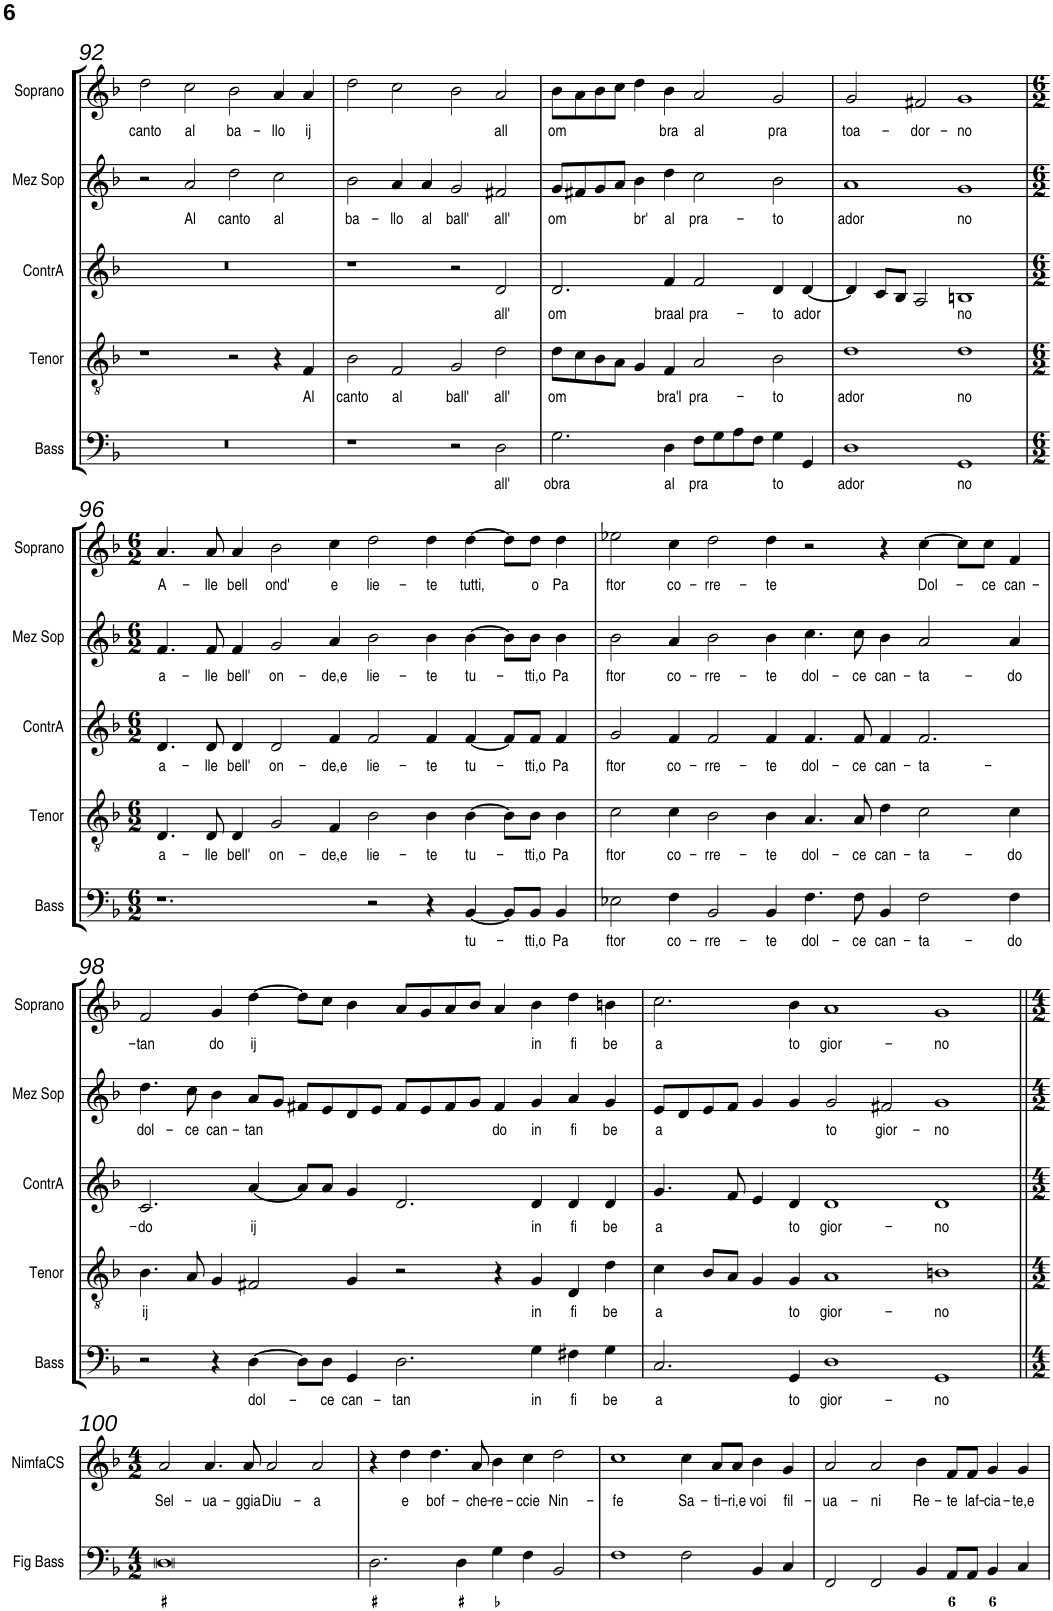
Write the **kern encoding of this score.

**kern	**kern	**text	**kern	**text	**kern	**text	**kern	**text	**kern	**text	**kern	**text
*part7	*part6	*part6	*part5	*part5	*part4	*part4	*part3	*part3	*part2	*part2	*part1	*part1
*staff7	*staff6	*staff6	*staff5	*staff5	*staff4	*staff4	*staff3	*staff3	*staff2	*staff2	*staff1	*staff1
*I"Fig Bass	*I"Bass	*	*I"Tenor	*	*I"ContrA	*	*I"Mez Sop	*	*I"Soprano	*	*I"Nimfa del Coro	*
*I'Fig Bass	*I'Bass	*	*I'Tenor	*	*I'ContrA	*	*I'Mez Sop	*	*I'Soprano	*	*	*
!!LO:PB:g=z
*clefF4	*clefF4	*	*clefGv2	*	*clefG2	*	*clefG2	*	*clefG2	*	*clefG2	*
*k[b-]	*k[b-]	*	*k[b-]	*	*k[b-]	*	*k[b-]	*	*k[b-]	*	*k[b-]	*
*M4/2	*M4/2	*	*M4/2	*	*M4/2	*	*M4/2	*	*M4/2	*	*M4/2	*
=92	=92	=92	=92	=92	=92	=92	=92	=92	=92	=92	=92	=92
!	!	!	!	!	!	!	!	!	!	!LO:LY:b	!	!
0r	0r	.	1r	.	0r	.	2r	.	2dd\	canto	0r	.
!	!	!	!	!	!	!	!	!LO:LY:b	!	!LO:LY:b	!	!
.	.	.	.	.	.	.	2a/	Al	2cc\	al	.	.
!	!	!	!	!	!	!	!	!LO:LY:b	!	!LO:LY:b	!	!
.	.	.	2r	.	.	.	2dd\	canto	2b-\	ba-	.	.
!	!	!	!	!	!	!	!	!LO:LY:b	!	!LO:LY:b	!	!
.	.	.	4r	.	.	.	2cc\	al	4a/	-llo	.	.
!	!	!	!	!LO:LY:b	!	!	!	!	!	!LO:LY:b	!	!
.	.	.	4F/	Al	.	.	.	.	4a/	ij	.	.
=93	=93	=93	=93	=93	=93	=93	=93	=93	=93	=93	=93	=93
!	!	!	!	!LO:LY:b	!	!	!	!LO:LY:b	!	!	!	!
0r	1r	.	2B-\	canto	1r	.	2b-\	ba-	2dd\	.	0r	.
!	!	!	!	!LO:LY:b	!	!	!	!LO:LY:b	!	!	!	!
.	.	.	2F/	al	.	.	4a/	-llo	2cc\	.	.	.
!	!	!	!	!	!	!	!	!LO:LY:b	!	!	!	!
.	.	.	.	.	.	.	4a/	al	.	.	.	.
!	!	!	!	!LO:LY:b	!	!	!	!LO:LY:b	!	!	!	!
.	2r	.	2G/	ball'	2r	.	2g/	ball'	2b-\	.	.	.
!	!	!LO:LY:b	!	!LO:LY:b	!	!LO:LY:b	!	!LO:LY:b	!	!LO:LY:b	!	!
.	2D\	all'	2d\	all'	2d/	all'	2f#X/	all'	2a/	all	.	.
=94	=94	=94	=94	=94	=94	=94	=94	=94	=94	=94	=94	=94
!	!	!LO:LY:b	!	!LO:LY:b	!	!LO:LY:b	!	!LO:LY:b	!	!LO:LY:b	!	!
0r	2.G\	obra	8d\L	om	2.d/	om	8g/L	om	8b-\L	om	0r	.
.	.	.	8c\	.	.	.	8f#X/	.	8a\	.	.	.
.	.	.	8B-\	.	.	.	8g/	.	8b-\	.	.	.
.	.	.	8A\J	.	.	.	8a/J	.	8cc\J	.	.	.
!	!	!	!	!	!	!	!	!LO:LY:b	!	!	!	!
.	.	.	4G/	.	.	.	4b-\	br'	4dd\	.	.	.
!	!	!LO:LY:b	!	!LO:LY:b	!	!LO:LY:b	!	!LO:LY:b	!	!LO:LY:b	!	!
.	4D\	al	4F/	bra'l	4f/	braal	4dd\	al	4b-\	bra	.	.
!	!	!LO:LY:b	!	!LO:LY:b	!	!LO:LY:b	!	!LO:LY:b	!	!LO:LY:b	!	!
.	8F\L	pra	2A/	pra-	2f/	pra-	2cc\	pra-	2a/	al	.	.
.	8G\	.	.	.	.	.	.	.	.	.	.	.
.	8A\	.	.	.	.	.	.	.	.	.	.	.
.	8F\J	.	.	.	.	.	.	.	.	.	.	.
!	!	!LO:LY:b	!	!LO:LY:b	!	!LO:LY:b	!	!LO:LY:b	!	!LO:LY:b	!	!
.	4G\	to	2B-\	-to	4d/	-to	2b-\	-to	2g/	pra	.	.
!	!	!	!	!	!	!LO:LY:b	!	!	!	!	!	!
.	4GG/	.	.	.	[4d/	ador	.	.	.	.	.	.
=95	=95	=95	=95	=95	=95	=95	=95	=95	=95	=95	=95	=95
!	!	!LO:LY:b	!	!LO:LY:b	!	!	!	!LO:LY:b	!	!LO:LY:b	!	!
0r	1D	ador	1d	ador	4d/]	.	1a	ador	2g/	toa-	0r	.
.	.	.	.	.	8c/L	.	.	.	.	.	.	.
.	.	.	.	.	8B-/J	.	.	.	.	.	.	.
!	!	!	!	!	!	!	!	!	!	!LO:LY:b	!	!
.	.	.	.	.	2A/	.	.	.	2f#X/	-dor-	.	.
!	!	!LO:LY:b	!	!LO:LY:b	!	!LO:LY:b	!	!LO:LY:b	!	!LO:LY:b	!	!
.	1GG	no	1d	no	1Bn	no	1g	no	1g	-no	.	.
!!LO:LB:g=z
=96	=96	=96	=96	=96	=96	=96	=96	=96	=96	=96	=96	=96
*M6/2	*M6/2	*	*M6/2	*	*M6/2	*	*M6/2	*	*M6/2	*	*M6/2	*
!	!	!	!	!LO:LY:b	!	!LO:LY:b	!	!LO:LY:b	!	!LO:LY:b	!	!
0.r	1.r	.	4.D/	a-	4.d/	a-	4.f/	a-	4.a/	A-	0.r	.
!	!	!	!	!LO:LY:b	!	!LO:LY:b	!	!LO:LY:b	!	!LO:LY:b	!	!
.	.	.	8D/	-lle	8d/	-lle	8f/	-lle	8a/	-lle	.	.
!	!	!	!	!LO:LY:b	!	!LO:LY:b	!	!LO:LY:b	!	!LO:LY:b	!	!
.	.	.	4D/	bell'	4d/	bell'	4f/	bell'	4a/	bell	.	.
!	!	!	!	!LO:LY:b	!	!LO:LY:b	!	!LO:LY:b	!	!LO:LY:b	!	!
.	.	.	2G/	on-	2d/	on-	2g/	on-	2b-\	ond'	.	.
!	!	!	!	!LO:LY:b	!	!LO:LY:b	!	!LO:LY:b	!	!LO:LY:b	!	!
.	.	.	4F/	-de,e	4f/	-de,e	4a/	-de,e	4cc\	e	.	.
!	!	!	!	!LO:LY:b	!	!LO:LY:b	!	!LO:LY:b	!	!LO:LY:b	!	!
.	2r	.	2B-\	lie-	2f/	lie-	2b-\	lie-	2dd\	lie-	.	.
!	!	!	!	!LO:LY:b	!	!LO:LY:b	!	!LO:LY:b	!	!LO:LY:b	!	!
.	4r	.	4B-\	-te	4f/	-te	4b-\	-te	4dd\	-te	.	.
!	!	!LO:LY:b	!	!LO:LY:b	!	!LO:LY:b	!	!LO:LY:b	!	!LO:LY:b	!	!
.	[4BB-/	tu-	[4B-\	tu-	[4f/	tu-	[4b-\	tu-	[4dd\	tutti,	.	.
.	8BB-/L]	.	8B-\L]	.	8f/L]	.	8b-\L]	.	8dd\L]	.	.	.
!	!	!LO:LY:b	!	!LO:LY:b	!	!LO:LY:b	!	!LO:LY:b	!	!LO:LY:b	!	!
.	8BB-/J	-tti,o	8B-\J	-tti,o	8f/J	-tti,o	8b-\J	-tti,o	8dd\J	o	.	.
!	!	!LO:LY:b	!	!LO:LY:b	!	!LO:LY:b	!	!LO:LY:b	!	!LO:LY:b	!	!
.	4BB-/	Pa	4B-\	Pa	4f/	Pa	4b-\	Pa	4dd\	Pa	.	.
=97	=97	=97	=97	=97	=97	=97	=97	=97	=97	=97	=97	=97
!	!	!LO:LY:b	!	!LO:LY:b	!	!LO:LY:b	!	!LO:LY:b	!	!LO:LY:b	!	!
0.r	2E-X\	ftor	2c\	ftor	2g/	ftor	2b-\	ftor	2ee-X\	ftor	0.r	.
!	!	!LO:LY:b	!	!LO:LY:b	!	!LO:LY:b	!	!LO:LY:b	!	!LO:LY:b	!	!
.	4F\	co-	4c\	co-	4f/	co-	4a/	co-	4cc\	co-	.	.
!	!	!LO:LY:b	!	!LO:LY:b	!	!LO:LY:b	!	!LO:LY:b	!	!LO:LY:b	!	!
.	2BB-/	-rre-	2B-\	-rre-	2f/	-rre-	2b-\	-rre-	2dd\	-rre-	.	.
!	!	!LO:LY:b	!	!LO:LY:b	!	!LO:LY:b	!	!LO:LY:b	!	!LO:LY:b	!	!
.	4BB-/	-te	4B-\	-te	4f/	-te	4b-\	-te	4dd\	-te	.	.
!	!	!LO:LY:b	!	!LO:LY:b	!	!LO:LY:b	!	!LO:LY:b	!	!	!	!
.	4.F\	dol-	4.A/	dol-	4.f/	dol-	4.cc\	dol-	2r	.	.	.
!	!	!LO:LY:b	!	!LO:LY:b	!	!LO:LY:b	!	!LO:LY:b	!	!	!	!
.	8F\	-ce	8A/	-ce	8f/	-ce	8cc\	-ce	.	.	.	.
!	!	!LO:LY:b	!	!LO:LY:b	!	!LO:LY:b	!	!LO:LY:b	!	!	!	!
.	4BB-/	can-	4d\	can-	4f/	can-	4b-\	can-	4r	.	.	.
!	!	!LO:LY:b	!	!LO:LY:b	!	!LO:LY:b	!	!LO:LY:b	!	!LO:LY:b	!	!
.	2F\	-ta-	2c\	-ta-	2.f/	-ta-	2a/	-ta-	[4cc\	Dol-	.	.
.	.	.	.	.	.	.	.	.	8cc\L]	.	.	.
!	!	!	!	!	!	!	!	!	!	!LO:LY:b	!	!
.	.	.	.	.	.	.	.	.	8cc\J	-ce	.	.
!	!	!LO:LY:b	!	!LO:LY:b	!	!	!	!LO:LY:b	!	!LO:LY:b	!	!
.	4F\	-do	4c\	-do	.	.	4a/	-do	4f/	can-	.	.
!!LO:LB:g=z
=98	=98	=98	=98	=98	=98	=98	=98	=98	=98	=98	=98	=98
!	!	!	!	!LO:LY:b	!	!LO:LY:b	!	!LO:LY:b	!	!LO:LY:b	!	!
0.r	2r	.	4.B-\	ij	2.c/	-do	4.dd\	dol-	2f/	-tan	0.r	.
!	!	!	!	!	!	!	!	!LO:LY:b	!	!	!	!
.	.	.	8A/	.	.	.	8cc\	-ce	.	.	.	.
!	!	!	!	!	!	!	!	!LO:LY:b	!	!LO:LY:b	!	!
.	4r	.	4G/	.	.	.	4b-\	can-	4g/	do	.	.
!	!	!LO:LY:b	!	!	!	!LO:LY:b	!	!LO:LY:b	!	!LO:LY:b	!	!
.	[4D\	dol-	2F#X/	.	[4a/	ij	8a/L	-tan	[4dd\	ij	.	.
.	.	.	.	.	.	.	8g/J	.	.	.	.	.
.	8D\L]	.	.	.	8a/L]	.	8f#X/L	.	8dd\L]	.	.	.
!	!	!LO:LY:b	!	!	!	!	!	!	!	!	!	!
.	8D\J	-ce	.	.	8a/J	.	8e/	.	8cc\J	.	.	.
!	!	!LO:LY:b	!	!	!	!	!	!	!	!	!	!
.	4GG/	can-	4G/	.	4g/	.	8d/	.	4b-\	.	.	.
.	.	.	.	.	.	.	8e/J	.	.	.	.	.
!	!	!LO:LY:b	!	!	!	!	!	!	!	!	!	!
.	2.D\	-tan	2r	.	2.d/	.	8f#/L	.	8a/L	.	.	.
.	.	.	.	.	.	.	8e/	.	8g/	.	.	.
.	.	.	.	.	.	.	8f#/	.	8a/	.	.	.
.	.	.	.	.	.	.	8g/J	.	8b-/J	.	.	.
!	!	!	!	!	!	!	!	!LO:LY:b	!	!	!	!
.	.	.	4r	.	.	.	4f#/	do	4a/	.	.	.
!	!	!LO:LY:b	!	!LO:LY:b	!	!LO:LY:b	!	!LO:LY:b	!	!LO:LY:b	!	!
.	4G\	in	4G/	in	4d/	in	4g/	in	4b-\	in	.	.
!	!	!LO:LY:b	!	!LO:LY:b	!	!LO:LY:b	!	!LO:LY:b	!	!LO:LY:b	!	!
.	4F#X\	fi	4D/	fi	4d/	fi	4a/	fi	4dd\	fi	.	.
!	!	!LO:LY:b	!	!LO:LY:b	!	!LO:LY:b	!	!LO:LY:b	!	!LO:LY:b	!	!
.	4G\	be	4d\	be	4d/	be	4g/	be	4bn\	be	.	.
=99	=99	=99	=99	=99	=99	=99	=99	=99	=99	=99	=99	=99
!	!	!LO:LY:b	!	!LO:LY:b	!	!LO:LY:b	!	!LO:LY:b	!	!LO:LY:b	!	!
0.r	2.C/	a	4c\	a	4.g/	a	8e/L	a	2.cc\	a	0.r	.
.	.	.	.	.	.	.	8d/	.	.	.	.	.
.	.	.	8B-/L	.	.	.	8e/	.	.	.	.	.
.	.	.	8A/J	.	8f/	.	8f/J	.	.	.	.	.
.	.	.	4G/	.	4e/	.	4g/	.	.	.	.	.
!	!	!LO:LY:b	!	!LO:LY:b	!	!LO:LY:b	!	!	!	!LO:LY:b	!	!
.	4GG/	to	4G/	to	4d/	to	4g/	.	4b-\	to	.	.
!	!	!LO:LY:b	!	!LO:LY:b	!	!LO:LY:b	!	!LO:LY:b	!	!LO:LY:b	!	!
.	1D	gior-	1A	gior-	1d	gior-	2g/	to	1a	gior-	.	.
!	!	!	!	!	!	!	!	!LO:LY:b	!	!	!	!
.	.	.	.	.	.	.	2f#X/	gior-	.	.	.	.
!	!	!LO:LY:b	!	!LO:LY:b	!	!LO:LY:b	!	!LO:LY:b	!	!LO:LY:b	!	!
.	1GG	-no	1Bn	-no	1d	-no	1g	-no	1g	-no	.	.
!!LO:LB:g=z
=100||	=100||	=100||	=100||	=100||	=100||	=100||	=100||	=100||	=100||	=100||	=100||	=100||
*M4/2	*M4/2	*	*M4/2	*	*M4/2	*	*M4/2	*	*M4/2	*	*M4/2	*
!	!	!	!	!	!	!	!	!	!	!	!	!LO:LY:b
0D	0r	.	0r	.	0r	.	0r	.	0r	.	2a/	Sel-
!	!	!	!	!	!	!	!	!	!	!	!	!LO:LY:b
.	.	.	.	.	.	.	.	.	.	.	4.a/	-ua-
!	!	!	!	!	!	!	!	!	!	!	!	!LO:LY:b
.	.	.	.	.	.	.	.	.	.	.	8a/	-ggia
!	!	!	!	!	!	!	!	!	!	!	!	!LO:LY:b
.	.	.	.	.	.	.	.	.	.	.	2a/	Diu-
!	!	!	!	!	!	!	!	!	!	!	!	!LO:LY:b
.	.	.	.	.	.	.	.	.	.	.	2a/	-a
=101	=101	=101	=101	=101	=101	=101	=101	=101	=101	=101	=101	=101
2.D\	0r	.	0r	.	0r	.	0r	.	0r	.	4r	.
!	!	!	!	!	!	!	!	!	!	!	!	!LO:LY:b
.	.	.	.	.	.	.	.	.	.	.	4dd\	e
!	!	!	!	!	!	!	!	!	!	!	!	!LO:LY:b
.	.	.	.	.	.	.	.	.	.	.	4.dd\	bof-
4D\	.	.	.	.	.	.	.	.	.	.	.	.
!	!	!	!	!	!	!	!	!	!	!	!	!LO:LY:b
.	.	.	.	.	.	.	.	.	.	.	8a/	-che-
!	!	!	!	!	!	!	!	!	!	!	!	!LO:LY:b
4G\	.	.	.	.	.	.	.	.	.	.	4b-\	-re-
!	!	!	!	!	!	!	!	!	!	!	!	!LO:LY:b
4F\	.	.	.	.	.	.	.	.	.	.	4cc\	-ccie
!	!	!	!	!	!	!	!	!	!	!	!	!LO:LY:b
2BB-/	.	.	.	.	.	.	.	.	.	.	2dd\	Nin-
=102	=102	=102	=102	=102	=102	=102	=102	=102	=102	=102	=102	=102
!	!	!	!	!	!	!	!	!	!	!	!	!LO:LY:b
1F	0r	.	0r	.	0r	.	0r	.	0r	.	1cc	-fe
!	!	!	!	!	!	!	!	!	!	!	!	!LO:LY:b
2F\	.	.	.	.	.	.	.	.	.	.	4cc\	Sa-
!	!	!	!	!	!	!	!	!	!	!	!	!LO:LY:b
.	.	.	.	.	.	.	.	.	.	.	8a/L	-ti-
!	!	!	!	!	!	!	!	!	!	!	!	!LO:LY:b
.	.	.	.	.	.	.	.	.	.	.	8a/J	-ri,e
!	!	!	!	!	!	!	!	!	!	!	!	!LO:LY:b
4BB-/	.	.	.	.	.	.	.	.	.	.	4b-\	voi
!	!	!	!	!	!	!	!	!	!	!	!	!LO:LY:b
4C/	.	.	.	.	.	.	.	.	.	.	4g/	fil-
=103	=103	=103	=103	=103	=103	=103	=103	=103	=103	=103	=103	=103
!	!	!	!	!	!	!	!	!	!	!	!	!LO:LY:b
2FF/	0r	.	0r	.	0r	.	0r	.	0r	.	2a/	-ua-
!	!	!	!	!	!	!	!	!	!	!	!	!LO:LY:b
2FF/	.	.	.	.	.	.	.	.	.	.	2a/	-ni
!	!	!	!	!	!	!	!	!	!	!	!	!LO:LY:b
4BB-/	.	.	.	.	.	.	.	.	.	.	4b-\	Re-
!	!	!	!	!	!	!	!	!	!	!	!	!LO:LY:b
8AA/L	.	.	.	.	.	.	.	.	.	.	8f/L	-te
!	!	!	!	!	!	!	!	!	!	!	!	!LO:LY:b
8AA/J	.	.	.	.	.	.	.	.	.	.	8f/J	laf-
!	!	!	!	!	!	!	!	!	!	!	!	!LO:LY:b
4BB-/	.	.	.	.	.	.	.	.	.	.	4g/	-cia-
!	!	!	!	!	!	!	!	!	!	!	!	!LO:LY:b
4C/	.	.	.	.	.	.	.	.	.	.	4g/	-te,e
=	=	=	=	=	=	=	=	=	=	=	=	=
*-	*-	*-	*-	*-	*-	*-	*-	*-	*-	*-	*-	*-
